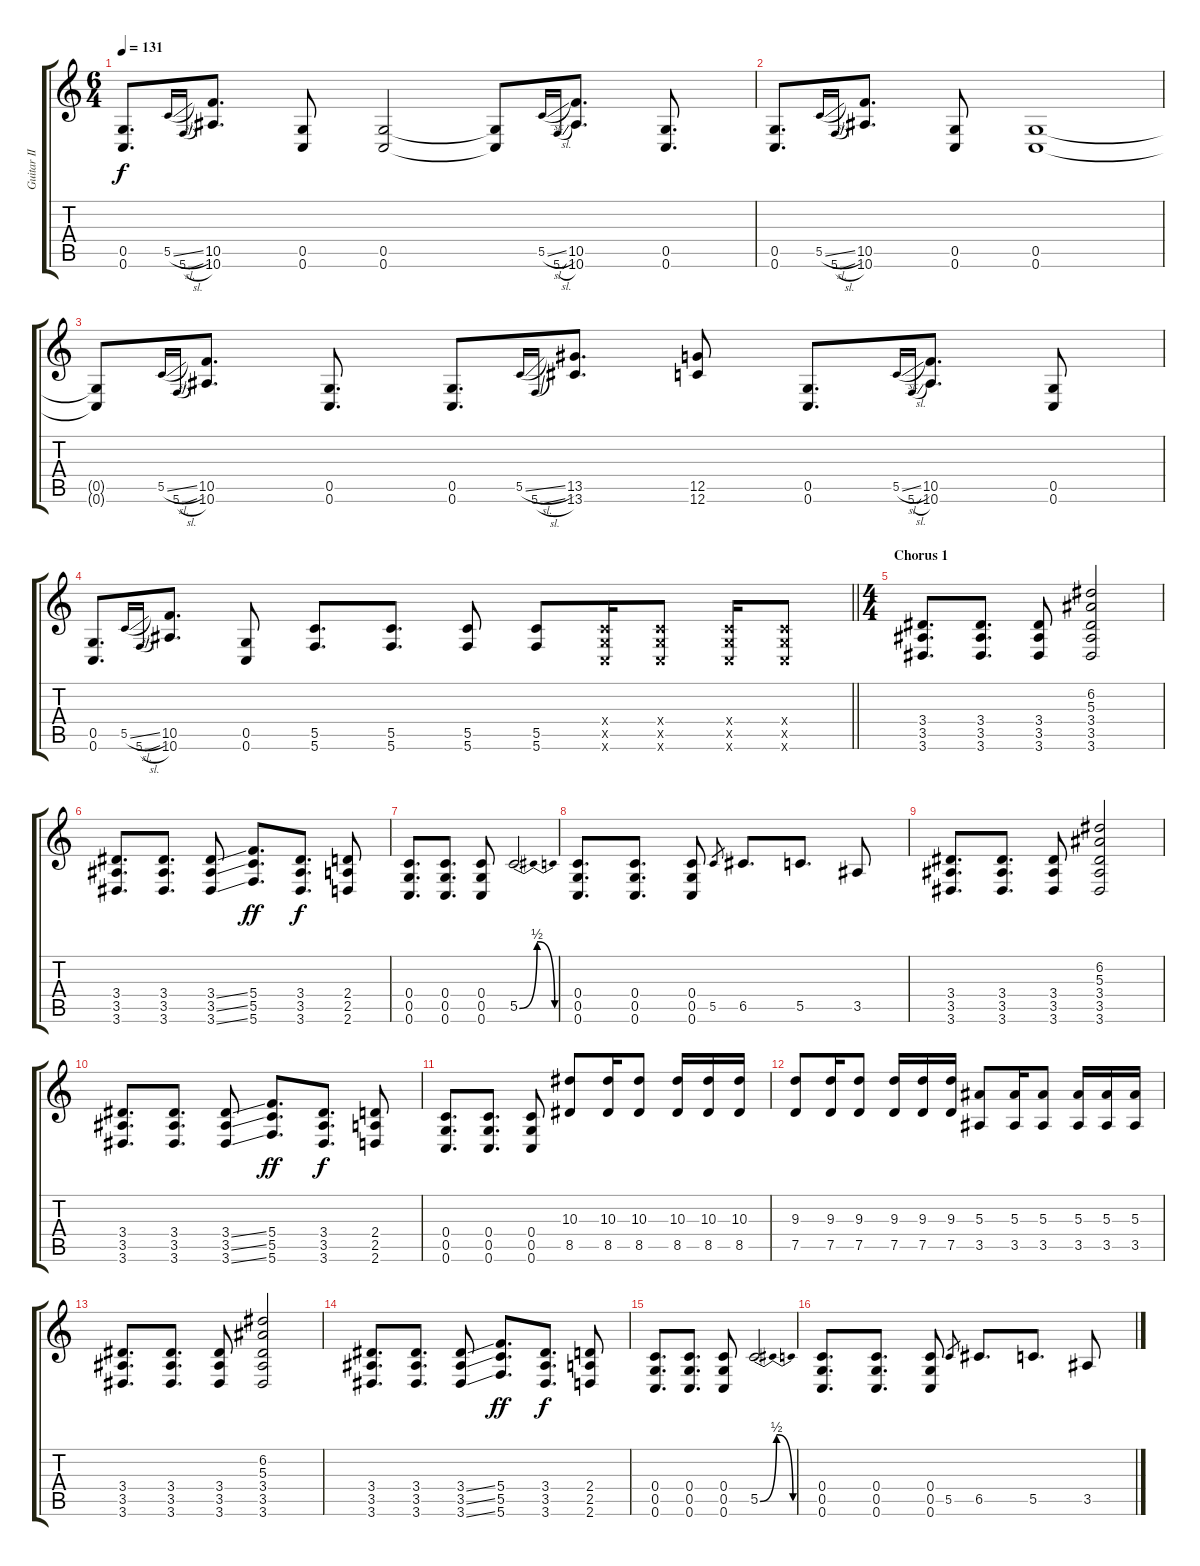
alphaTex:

\track ("Guitar II" "Guitar II") {instrument distortionguitar}
\staff {score tabs}
\tuning (D4 A3 F3 C3 G2 C2) {hide}
\ts (6 4)
\tempo 131
\clef g2
\ks c
(0.5 0.6).8{d dy f} 5.5{sl}.16{gr onbeat} 5.6{sl}.16{gr onbeat} (10.5 10.6).8{d} (0.5 0.6).8 (0.5 0.6).2 (0.5{t} 0.6{t}).8 5.5{sl}.16{gr onbeat} 5.6{sl}.16{gr onbeat} (10.5 10.6).8{d} (0.5 0.6).8{d} |
(0.5 0.6).8{d} 5.5{sl}.16{gr onbeat} 5.6{sl}.16{gr onbeat} (10.5 10.6).8{d} (0.5 0.6).8 (0.5 0.6).1 |
(0.5{t} 0.6{t}).8 5.5{sl}.16{gr onbeat} 5.6{sl}.16{gr onbeat} (10.5 10.6).8{d} (0.5 0.6).8{d} (0.5 0.6).8{d} 5.5{sl}.16{gr onbeat} 5.6{sl}.16{gr onbeat} (13.5 13.6).8{d} (12.5 12.6).8 (0.5 0.6).8{d} 5.5{sl}.16{gr onbeat} 5.6{sl}.16{gr onbeat} (10.5 10.6).8{d} (0.5 0.6).8 |
\barLineRight lightlight
(0.5 0.6).8{d} 5.5{sl}.16{gr onbeat} 5.6{sl}.16{gr onbeat} (10.5 10.6).8{d} (0.5 0.6).8 (5.5 5.6).8{d} (5.5 5.6).8{d} (5.5 5.6).8 (5.5 5.6).8 (0.4{x} 0.5{x} 0.6{x}).16 (0.4{x} 0.5{x} 0.6{x}).8 (0.4{x} 0.5{x} 0.6{x}).16 (0.4{x} 0.5{x} 0.6{x}).8 |
\ts (4 4)
\section ("" "Chorus 1")
(3.4 3.5 3.6).8{d} (3.4 3.5 3.6).8{d} (3.4 3.5 3.6).8 (6.2 5.3 3.4 3.5 3.6).2 |
(3.4 3.5 3.6).8{d} (3.4 3.5 3.6).8{d} (3.4{ss} 3.5{ss} 3.6{ss}).8 (5.4 5.5 5.6).8{d dy ff} (3.4 3.5 3.6).8{d dy f} (2.4 2.5 2.6).8 |
(0.4 0.5 0.6).8{d} (0.4 0.5 0.6).8{d} (0.4 0.5 0.6).8 5.5{be (bendrelease 0 0 30 2 45 2 60 0)}.2 |
(0.4 0.5 0.6).8{d} (0.4 0.5 0.6).8{d} (0.4 0.5 0.6).8 5.5.8{gr} 6.5.8{d} 5.5.8{d} 3.5.8 |
(3.4 3.5 3.6).8{d} (3.4 3.5 3.6).8{d} (3.4 3.5 3.6).8 (6.2 5.3 3.4 3.5 3.6).2 |
(3.4 3.5 3.6).8{d} (3.4 3.5 3.6).8{d} (3.4{ss} 3.5{ss} 3.6{ss}).8 (5.4 5.5 5.6).8{d dy ff} (3.4 3.5 3.6).8{d dy f} (2.4 2.5 2.6).8 |
(0.4 0.5 0.6).8{d} (0.4 0.5 0.6).8{d} (0.4 0.5 0.6).8 (10.3 8.5).8 (10.3 8.5).16 (10.3 8.5).8 (10.3 8.5).16 (10.3 8.5).16 (10.3 8.5).16 |
(9.3 7.5).8 (9.3 7.5).16 (9.3 7.5).8 (9.3 7.5).16 (9.3 7.5).16 (9.3 7.5).16 (5.3 3.5).8 (5.3 3.5).16 (5.3 3.5).8 (5.3 3.5).16 (5.3 3.5).16 (5.3 3.5).16 |
(3.4 3.5 3.6).8{d} (3.4 3.5 3.6).8{d} (3.4 3.5 3.6).8 (6.2 5.3 3.4 3.5 3.6).2 |
(3.4 3.5 3.6).8{d} (3.4 3.5 3.6).8{d} (3.4{ss} 3.5{ss} 3.6{ss}).8 (5.4 5.5 5.6).8{d dy ff} (3.4 3.5 3.6).8{d dy f} (2.4 2.5 2.6).8 |
(0.4 0.5 0.6).8{d} (0.4 0.5 0.6).8{d} (0.4 0.5 0.6).8 5.5{be (bendrelease 0 0 30 2 45 2 60 0)}.2 |
(0.4 0.5 0.6).8{d} (0.4 0.5 0.6).8{d} (0.4 0.5 0.6).8 5.5.8{gr} 6.5.8{d} 5.5.8{d} 3.5.8
